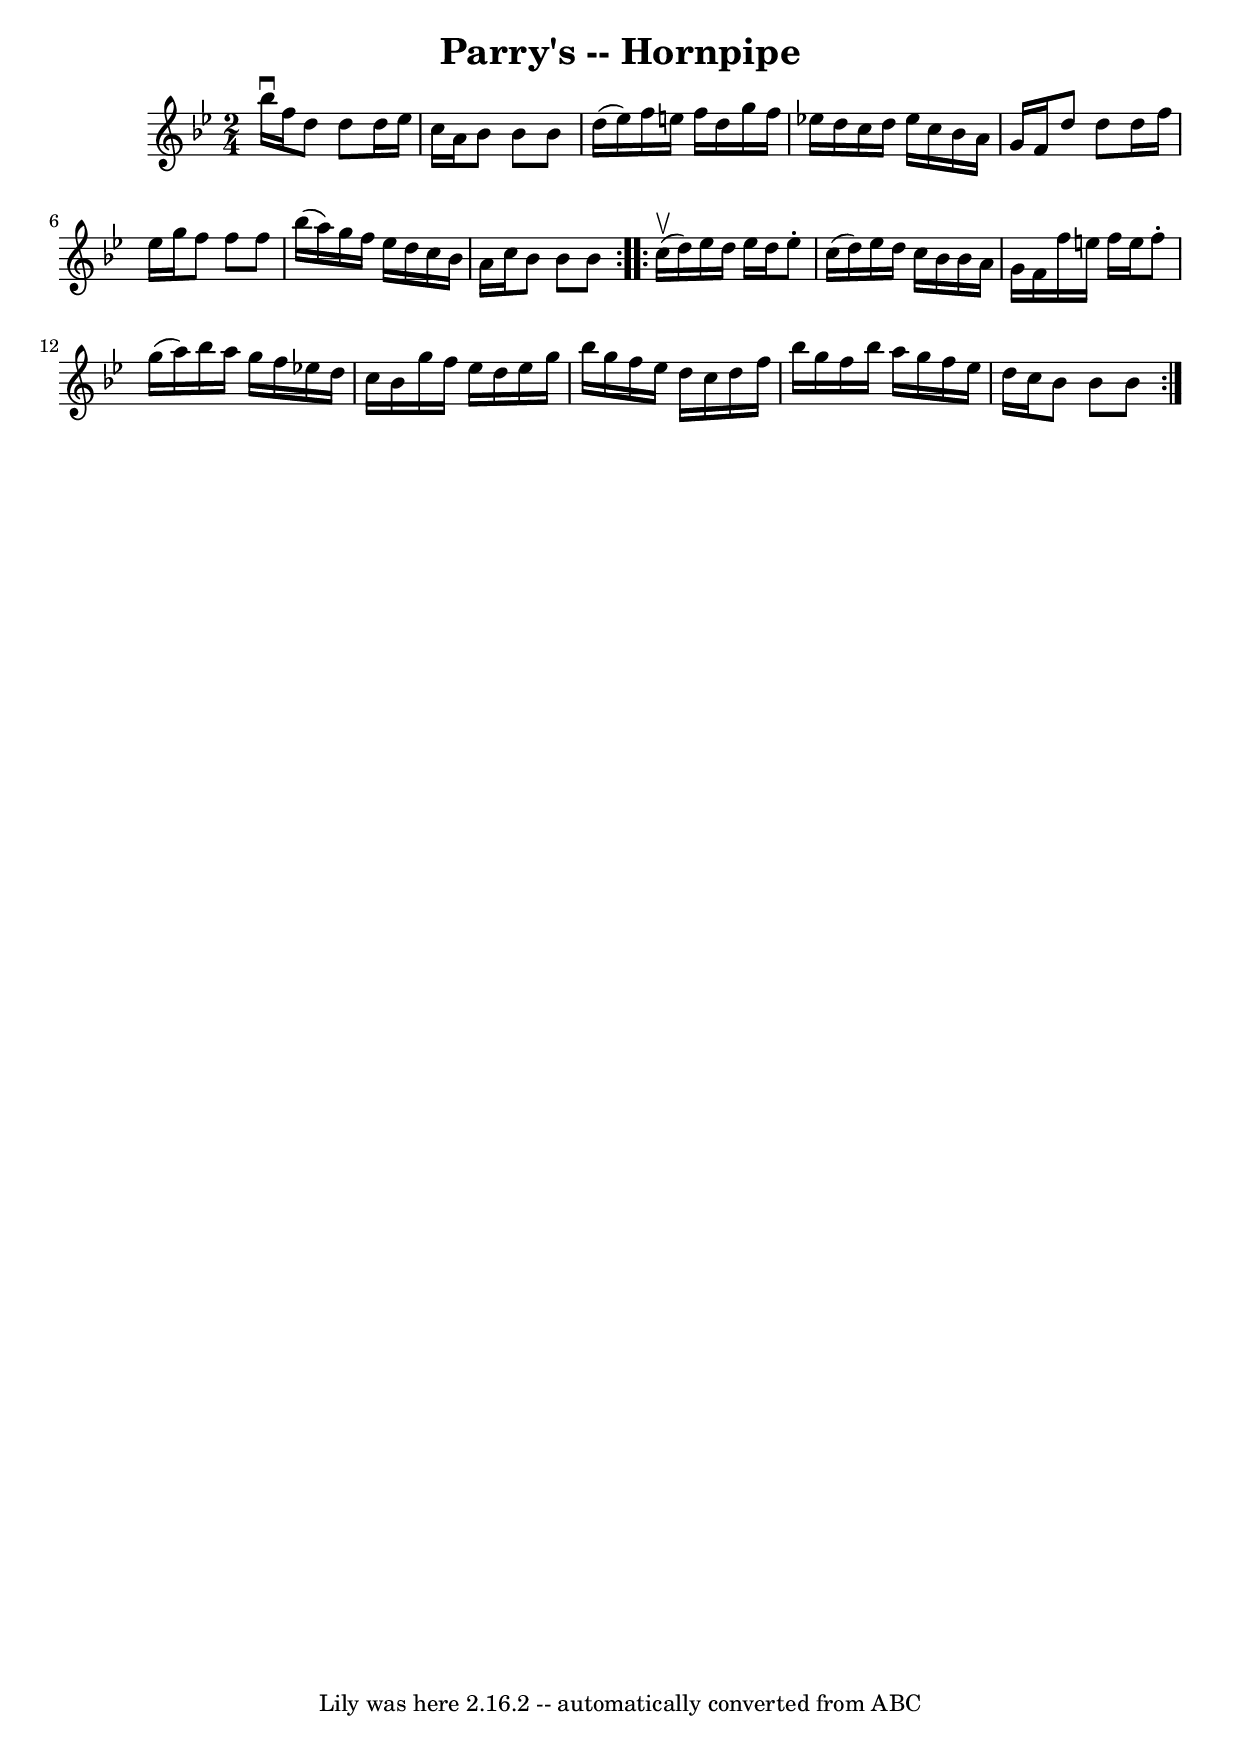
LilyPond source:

\version "2.7.40"
\include "Mammoth.ily"
\header {
	%% book = "Cole's 1000 Fiddle Tunes"
	crossRefNumber = "1"
	footnotes = ""
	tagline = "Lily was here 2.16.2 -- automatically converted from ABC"
	title = "Parry's -- Hornpipe"
}
voicedefault =  {


\repeat volta 2 {
\time 2/4 \key bes \major bes''16^\downbow f''16  |
 d''8 d''8  
 d''16 ees''16 c''16 a'16  |
 bes'8 bes'8 bes'8    
d''16 (ees''16) |
 f''16 e''16 f''16 d''16 g''16    
f''16 ees''!16 d''16  |
 c''16 d''16 ees''16 c''16    
bes'16 a'16 g'16 f'16  |
 d''8 d''8 d''16 f''16    
ees''16 g''16  |
 f''8 f''8 f''8 bes''16 (a''16) 
|
 g''16 f''16 ees''16 d''16 c''16 bes'16 a'16    
c''16  |
 bes'8 bes'8 bes'8  }     \repeat volta 2 { c''16 
(^\upbow d''16) |
 ees''16 d''16 ees''16 d''16 ees''8 
-. c''16 (d''16) |
 ees''16 d''16 c''16 bes'16    
bes'16 a'16 g'16 f'16  |
 f''16 e''16 f''16 e''16    
f''8 -. g''16 (a''16) |
 bes''16 a''16 g''16 f''16    
ees''!16 d''16 c''16 bes'16  |
 g''16 f''16 ees''16    
d''16 ees''16 g''16 bes''16 g''16  |
 f''16 ees''16    
d''16 c''16 d''16 f''16 bes''16 g''16  |
 f''16    
bes''16 a''16 g''16 f''16 ees''16 d''16 c''16  |
   
bes'8 bes'8 bes'8  }   
}

\score{
    <<

	\context Staff="default"
	{
	    \voicedefault 
	}

    >>
	\layout {
	}
	\midi {}
}
